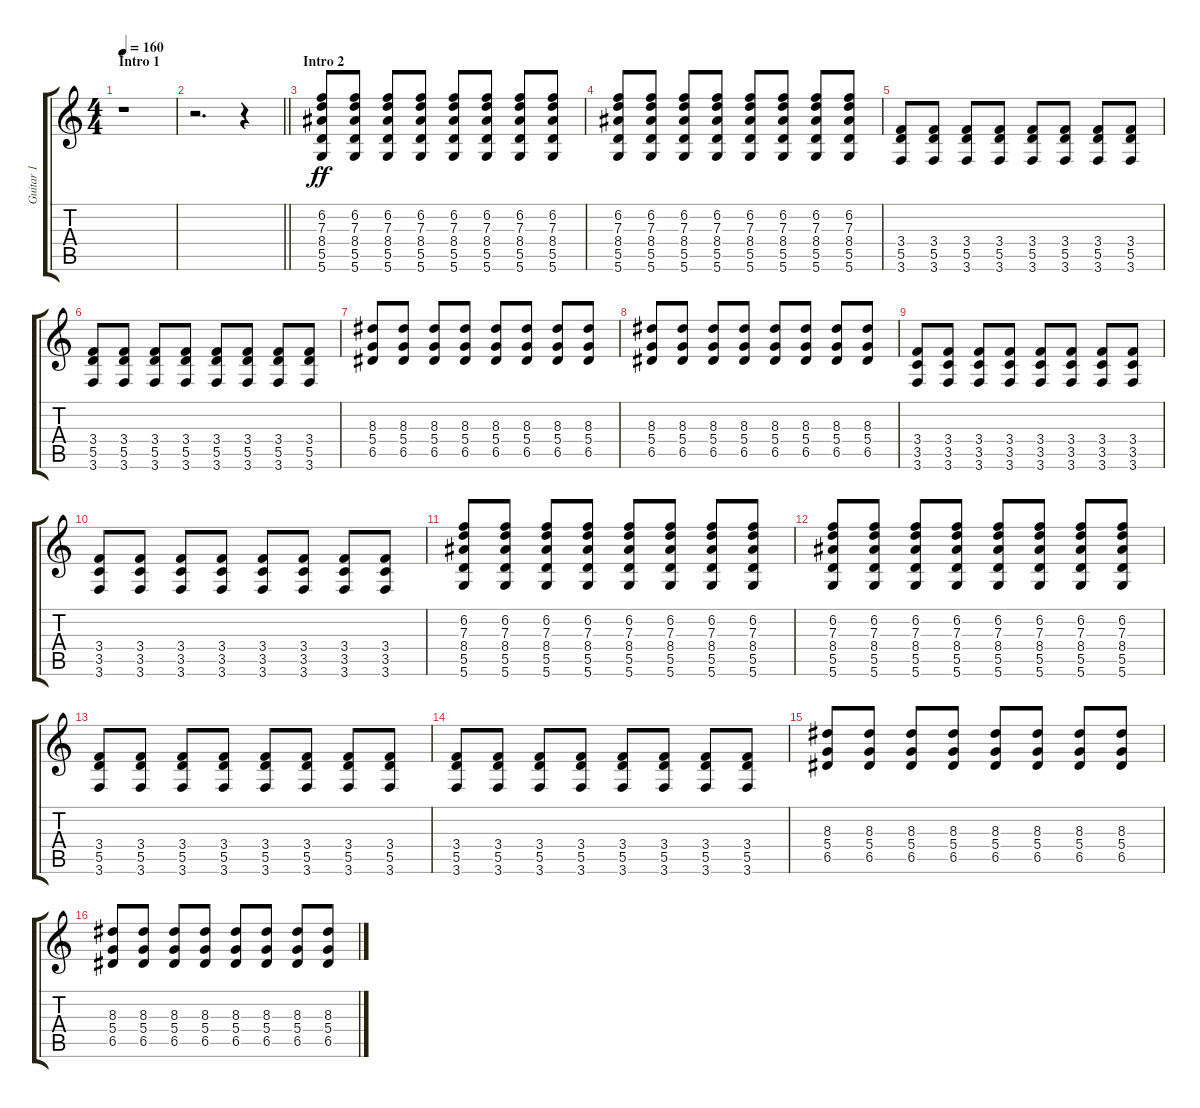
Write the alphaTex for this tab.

\track ("Guitar 1" "Guitar 1") {instrument distortionguitar}
\staff {score tabs}
\tuning (E4 B3 G3 D3 A2 D2) {hide}
\ts (4 4)
\section ("" "Intro 1")
\tempo 160
\clef g2
\ks c
r.1{dy ff instrument distortionguitar} |
\barLineRight lightlight
r.2{d} r.4 |
\section ("" "Intro 2")
(6.2 7.3 8.4 5.5 5.6).8 (6.2 7.3 8.4 5.5 5.6).8 (6.2 7.3 8.4 5.5 5.6).8 (6.2 7.3 8.4 5.5 5.6).8 (6.2 7.3 8.4 5.5 5.6).8 (6.2 7.3 8.4 5.5 5.6).8 (6.2 7.3 8.4 5.5 5.6).8 (6.2 7.3 8.4 5.5 5.6).8 |
(6.2 7.3 8.4 5.5 5.6).8 (6.2 7.3 8.4 5.5 5.6).8 (6.2 7.3 8.4 5.5 5.6).8 (6.2 7.3 8.4 5.5 5.6).8 (6.2 7.3 8.4 5.5 5.6).8 (6.2 7.3 8.4 5.5 5.6).8 (6.2 7.3 8.4 5.5 5.6).8 (6.2 7.3 8.4 5.5 5.6).8 |
(3.4 5.5 3.6).8 (3.4 5.5 3.6).8 (3.4 5.5 3.6).8 (3.4 5.5 3.6).8 (3.4 5.5 3.6).8 (3.4 5.5 3.6).8 (3.4 5.5 3.6).8 (3.4 5.5 3.6).8 |
(3.4 5.5 3.6).8 (3.4 5.5 3.6).8 (3.4 5.5 3.6).8 (3.4 5.5 3.6).8 (3.4 5.5 3.6).8 (3.4 5.5 3.6).8 (3.4 5.5 3.6).8 (3.4 5.5 3.6).8 |
(8.3 5.4 6.5).8 (8.3 5.4 6.5).8 (8.3 5.4 6.5).8 (8.3 5.4 6.5).8 (8.3 5.4 6.5).8 (8.3 5.4 6.5).8 (8.3 5.4 6.5).8 (8.3 5.4 6.5).8 |
(8.3 5.4 6.5).8 (8.3 5.4 6.5).8 (8.3 5.4 6.5).8 (8.3 5.4 6.5).8 (8.3 5.4 6.5).8 (8.3 5.4 6.5).8 (8.3 5.4 6.5).8 (8.3 5.4 6.5).8 |
(3.4 3.5 3.6).8 (3.4 3.5 3.6).8 (3.4 3.5 3.6).8 (3.4 3.5 3.6).8 (3.4 3.5 3.6).8 (3.4 3.5 3.6).8 (3.4 3.5 3.6).8 (3.4 3.5 3.6).8 |
(3.4 3.5 3.6).8 (3.4 3.5 3.6).8 (3.4 3.5 3.6).8 (3.4 3.5 3.6).8 (3.4 3.5 3.6).8 (3.4 3.5 3.6).8 (3.4 3.5 3.6).8 (3.4 3.5 3.6).8 |
(6.2 7.3 8.4 5.5 5.6).8 (6.2 7.3 8.4 5.5 5.6).8 (6.2 7.3 8.4 5.5 5.6).8 (6.2 7.3 8.4 5.5 5.6).8 (6.2 7.3 8.4 5.5 5.6).8 (6.2 7.3 8.4 5.5 5.6).8 (6.2 7.3 8.4 5.5 5.6).8 (6.2 7.3 8.4 5.5 5.6).8 |
(6.2 7.3 8.4 5.5 5.6).8 (6.2 7.3 8.4 5.5 5.6).8 (6.2 7.3 8.4 5.5 5.6).8 (6.2 7.3 8.4 5.5 5.6).8 (6.2 7.3 8.4 5.5 5.6).8 (6.2 7.3 8.4 5.5 5.6).8 (6.2 7.3 8.4 5.5 5.6).8 (6.2 7.3 8.4 5.5 5.6).8 |
(3.4 5.5 3.6).8 (3.4 5.5 3.6).8 (3.4 5.5 3.6).8 (3.4 5.5 3.6).8 (3.4 5.5 3.6).8 (3.4 5.5 3.6).8 (3.4 5.5 3.6).8 (3.4 5.5 3.6).8 |
(3.4 5.5 3.6).8 (3.4 5.5 3.6).8 (3.4 5.5 3.6).8 (3.4 5.5 3.6).8 (3.4 5.5 3.6).8 (3.4 5.5 3.6).8 (3.4 5.5 3.6).8 (3.4 5.5 3.6).8 |
(8.3 5.4 6.5).8 (8.3 5.4 6.5).8 (8.3 5.4 6.5).8 (8.3 5.4 6.5).8 (8.3 5.4 6.5).8 (8.3 5.4 6.5).8 (8.3 5.4 6.5).8 (8.3 5.4 6.5).8 |
(8.3 5.4 6.5).8 (8.3 5.4 6.5).8 (8.3 5.4 6.5).8 (8.3 5.4 6.5).8 (8.3 5.4 6.5).8 (8.3 5.4 6.5).8 (8.3 5.4 6.5).8 (8.3 5.4 6.5).8
